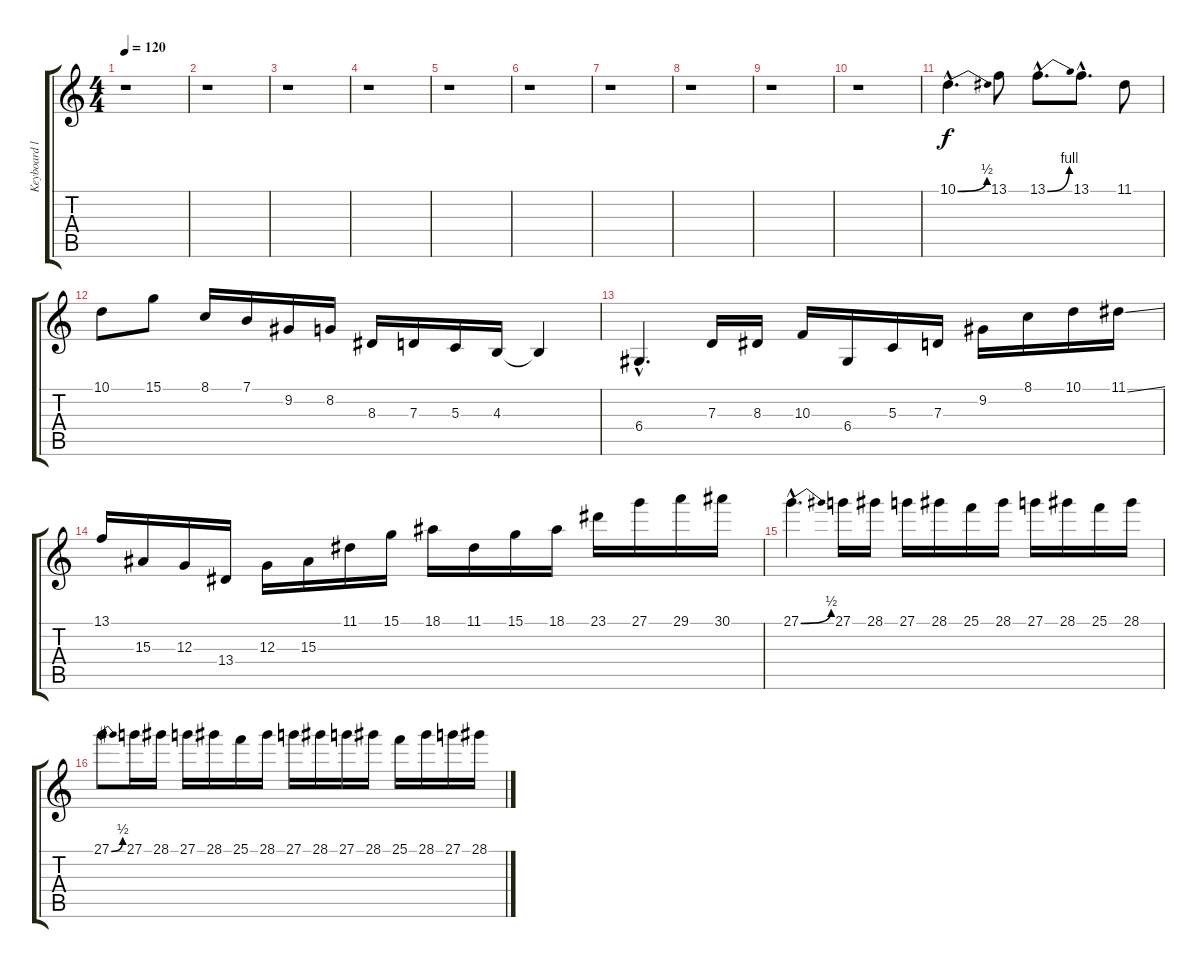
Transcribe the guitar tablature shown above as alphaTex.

\track ("Keyboard lead" "Keyboard l") {instrument lead1square}
\staff {score tabs}
\tuning (E4 B3 G3 D3 A2 E2) {hide}
\ts (4 4)
\tempo 120
\clef g2
\ks c
r.1{dy f} |
r.1 |
r.1 |
r.1 |
r.1 |
r.1 |
r.1 |
r.1 |
r.1 |
r.1 |
10.1{be (bend 0 0 60 2) hac}.4{d} 13.1.8 13.1{be (bend 0 0 60 4) hac}.8{d} 13.1{hac}.8{d} 11.1.8 |
10.1.8 15.1.8 8.1.16 7.1.16 9.2.16 8.2.16 8.3.16 7.3.16 5.3.16 4.3.16 4.3{t}.4 |
6.4{hac}.4{d} 7.3.16 8.3.16 10.3.16 6.4.16 5.3.16 7.3.16 9.2.16 8.1.16 10.1.16 11.1{ss}.16 |
13.1.16 15.3.16 12.3.16 13.4.16 12.3.16 15.3.16 11.1.16 15.1.16 18.1.16 11.1.16 15.1.16 18.1.16 23.1.16 27.1.16 29.1.16 30.1.16 |
27.1{be (bend 0 0 60 2) hac}.4{d} 27.1.16 28.1.16 27.1.16 28.1.16 25.1.16 28.1.16 27.1.16 28.1.16 25.1.16 28.1.16 |
27.1{be (bend 0 0 60 2)}.8 27.1.16 28.1.16 27.1.16 28.1.16 25.1.16 28.1.16 27.1.16 28.1.16 27.1.16 28.1.16 25.1.16 28.1.16 27.1.16 28.1.16
